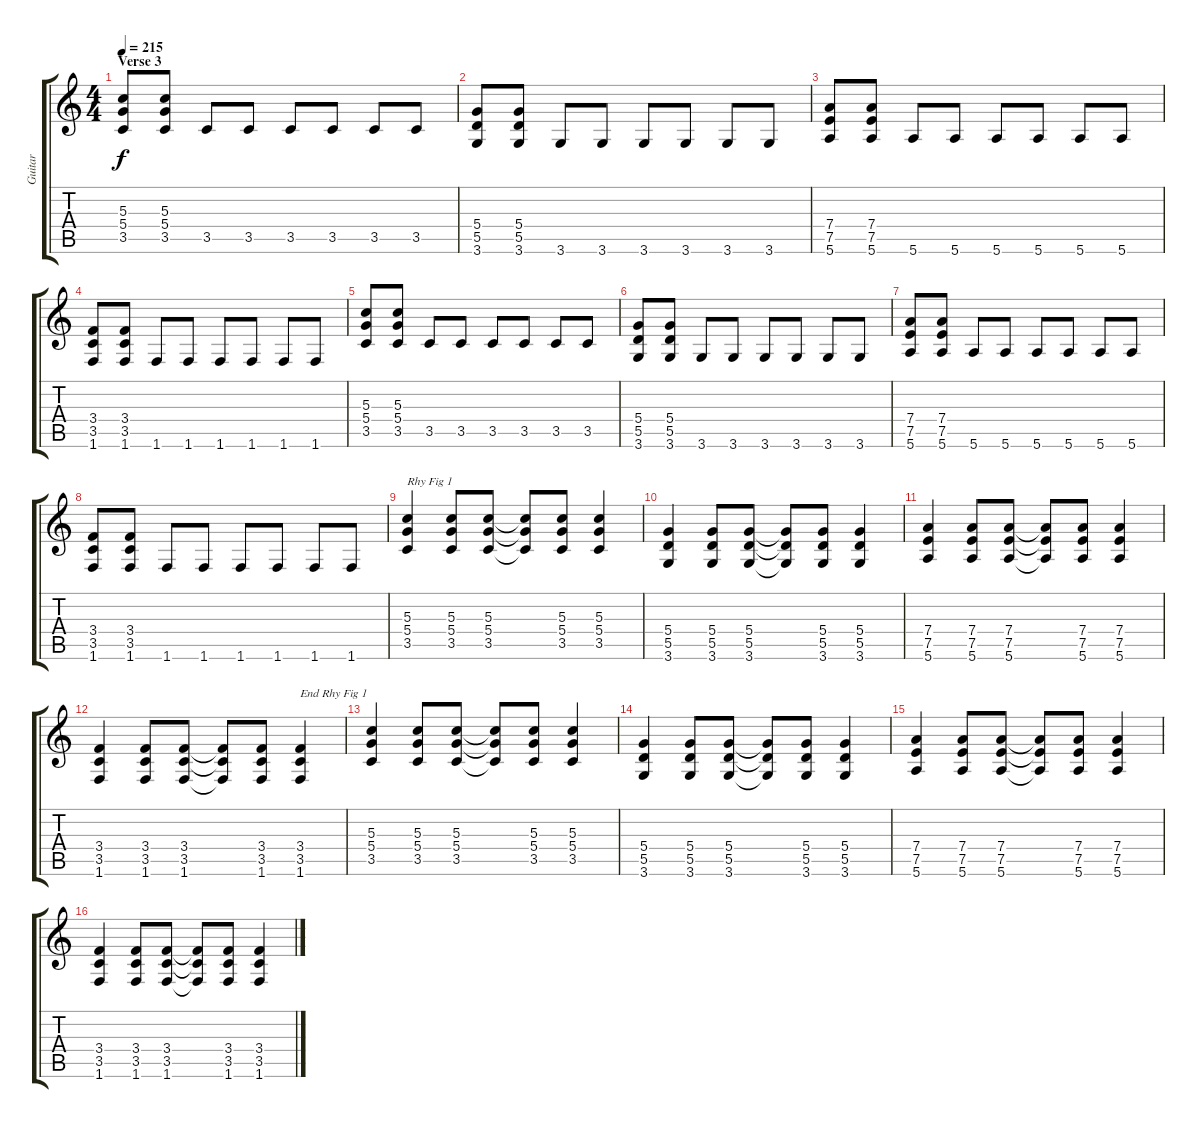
\track ("Guitar" "Guitar") {instrument distortionguitar}
\staff {score tabs}
\tuning (E4 B3 G3 D3 A2 E2) {hide}
\ts (4 4)
\section ("" "Verse 3")
\tempo 215
\clef g2
\ks c
(5.3 5.4 3.5).8{dy f} (5.3 5.4 3.5).8 3.5.8 3.5.8 3.5.8 3.5.8 3.5.8 3.5.8 |
(5.4 5.5 3.6).8 (5.4 5.5 3.6).8 3.6.8 3.6.8 3.6.8 3.6.8 3.6.8 3.6.8 |
(7.4 7.5 5.6).8 (7.4 7.5 5.6).8 5.6.8 5.6.8 5.6.8 5.6.8 5.6.8 5.6.8 |
(3.4 3.5 1.6).8 (3.4 3.5 1.6).8 1.6.8 1.6.8 1.6.8 1.6.8 1.6.8 1.6.8 |
(5.3 5.4 3.5).8 (5.3 5.4 3.5).8 3.5.8 3.5.8 3.5.8 3.5.8 3.5.8 3.5.8 |
(5.4 5.5 3.6).8 (5.4 5.5 3.6).8 3.6.8 3.6.8 3.6.8 3.6.8 3.6.8 3.6.8 |
(7.4 7.5 5.6).8 (7.4 7.5 5.6).8 5.6.8 5.6.8 5.6.8 5.6.8 5.6.8 5.6.8 |
(3.4 3.5 1.6).8 (3.4 3.5 1.6).8 1.6.8 1.6.8 1.6.8 1.6.8 1.6.8 1.6.8 |
(5.3 5.4 3.5).4{txt "Rhy Fig 1"} (5.3 5.4 3.5).8 (5.3 5.4 3.5).8 (5.3{t} 5.4{t} 3.5{t}).8 (5.3 5.4 3.5).8 (5.3 5.4 3.5).4 |
(5.4 5.5 3.6).4 (5.4 5.5 3.6).8 (5.4 5.5 3.6).8 (5.4{t} 5.5{t} 3.6{t}).8 (5.4 5.5 3.6).8 (5.4 5.5 3.6).4 |
(7.4 7.5 5.6).4 (7.4 7.5 5.6).8 (7.4 7.5 5.6).8 (7.4{t} 7.5{t} 5.6{t}).8 (7.4 7.5 5.6).8 (7.4 7.5 5.6).4 |
(3.4 3.5 1.6).4 (3.4 3.5 1.6).8 (3.4 3.5 1.6).8 (3.4{t} 3.5{t} 1.6{t}).8 (3.4 3.5 1.6).8 (3.4 3.5 1.6).4{txt "End Rhy Fig 1"} |
(5.3 5.4 3.5).4 (5.3 5.4 3.5).8 (5.3 5.4 3.5).8 (5.3{t} 5.4{t} 3.5{t}).8 (5.3 5.4 3.5).8 (5.3 5.4 3.5).4 |
(5.4 5.5 3.6).4 (5.4 5.5 3.6).8 (5.4 5.5 3.6).8 (5.4{t} 5.5{t} 3.6{t}).8 (5.4 5.5 3.6).8 (5.4 5.5 3.6).4 |
(7.4 7.5 5.6).4 (7.4 7.5 5.6).8 (7.4 7.5 5.6).8 (7.4{t} 7.5{t} 5.6{t}).8 (7.4 7.5 5.6).8 (7.4 7.5 5.6).4 |
(3.4 3.5 1.6).4 (3.4 3.5 1.6).8 (3.4 3.5 1.6).8 (3.4{t} 3.5{t} 1.6{t}).8 (3.4 3.5 1.6).8 (3.4 3.5 1.6).4
